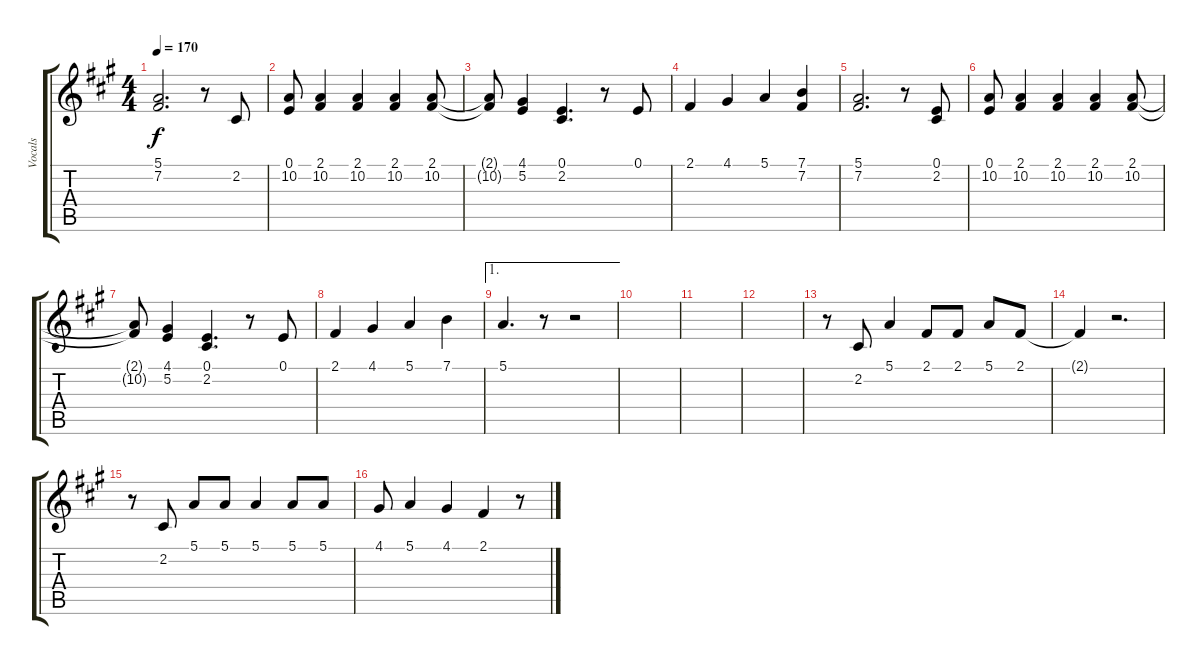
\track ("Vocals" "Vocals") {instrument flute}
\staff {score tabs}
\tuning (E4 B3 G3 D3 A2 E2) {hide}
\ts (4 4)
\tempo 170
\clef g2
\ks a
(5.1 7.2).2{d dy f} r.8 2.2.8 |
(0.1 10.2).8 (2.1 10.2).4 (2.1 10.2).4 (2.1 10.2).4 (2.1 10.2).8 |
(2.1{t} 10.2{t}).8 (4.1 5.2).4 (0.1 2.2).4{d} r.8 0.1.8 |
2.1.4 4.1.4 5.1.4 (7.1 7.2).4 |
(5.1 7.2).2{d} r.8 (0.1 2.2).8 |
(0.1 10.2).8 (2.1 10.2).4 (2.1 10.2).4 (2.1 10.2).4 (2.1 10.2).8 |
(2.1{t} 10.2{t}).8 (4.1 5.2).4 (0.1 2.2).4{d} r.8 0.1.8 |
2.1.4 4.1.4 5.1.4 7.1.4 |
\ae 1
5.1.4{d} r.8 r.2 |
|
|
|
r.8 2.2.8 5.1.4 2.1.8 2.1.8 5.1.8 2.1.8 |
2.1{t}.4 r.2{d} |
r.8 2.2.8 5.1.8 5.1.8 5.1.4 5.1.8 5.1.8 |
4.1.8 5.1.4 4.1.4 2.1.4 r.8
